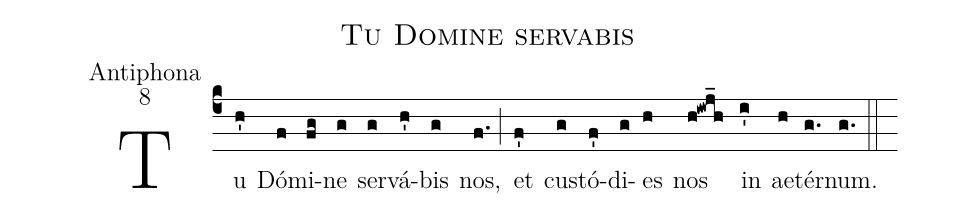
name:Tu Domine servabis;
office-part:Antiphona;
mode:8;
%%
(c4) Tu(h') Dó(f)mi(fg)ne(g) ser(g)vá(h')bis(g) nos,(f.) (;) et(f') cu(g)stó(f')di(g)es(h) nos(h!iwj_h) in(i') ae(h)tér(g.)num.(g.) (::)
